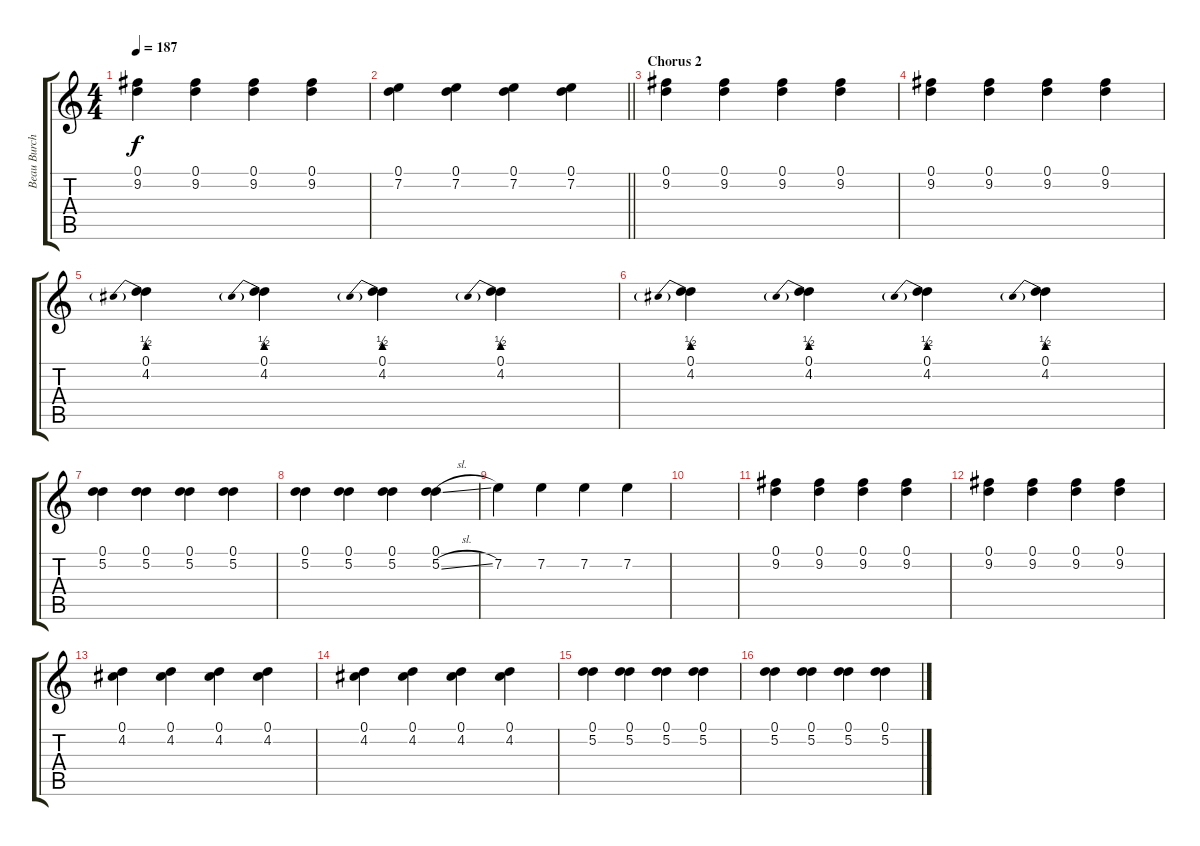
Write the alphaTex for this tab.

\track ("Beau Burchell" "Beau Burch") {instrument overdrivenguitar}
\staff {score tabs}
\tuning (D4 A3 F3 C3 G2 D2) {hide}
\ts (4 4)
\tempo 187
\clef g2
\ks c
(0.1 9.2).4{dy f} (0.1 9.2).4 (0.1 9.2).4 (0.1 9.2).4 |
\barLineRight lightlight
(0.1 7.2).4 (0.1 7.2).4 (0.1 7.2).4 (0.1 7.2).4 |
\section ("" "Chorus 2")
(0.1 9.2).4 (0.1 9.2).4 (0.1 9.2).4 (0.1 9.2).4 |
(0.1 9.2).4 (0.1 9.2).4 (0.1 9.2).4 (0.1 9.2).4 |
(0.1 4.2{be (prebend 0 2 60 2)}).4 (0.1 4.2{be (prebend 0 2 60 2)}).4 (0.1 4.2{be (prebend 0 2 60 2)}).4 (0.1 4.2{be (prebend 0 2 60 2)}).4 |
(0.1 4.2{be (prebend 0 2 60 2)}).4 (0.1 4.2{be (prebend 0 2 60 2)}).4 (0.1 4.2{be (prebend 0 2 60 2)}).4 (0.1 4.2{be (prebend 0 2 60 2)}).4 |
(0.1 5.2).4 (0.1 5.2).4 (0.1 5.2).4 (0.1 5.2).4 |
(0.1 5.2).4 (0.1 5.2).4 (0.1 5.2).4 (0.1 5.2{sl}).4 |
7.2.4 7.2.4 7.2.4 7.2.4 |
|
(0.1 9.2).4 (0.1 9.2).4 (0.1 9.2).4 (0.1 9.2).4 |
(0.1 9.2).4 (0.1 9.2).4 (0.1 9.2).4 (0.1 9.2).4 |
(0.1 4.2).4 (0.1 4.2).4 (0.1 4.2).4 (0.1 4.2).4 |
(0.1 4.2).4 (0.1 4.2).4 (0.1 4.2).4 (0.1 4.2).4 |
(0.1 5.2).4 (0.1 5.2).4 (0.1 5.2).4 (0.1 5.2).4 |
(0.1 5.2).4 (0.1 5.2).4 (0.1 5.2).4 (0.1 5.2{sl}).4
